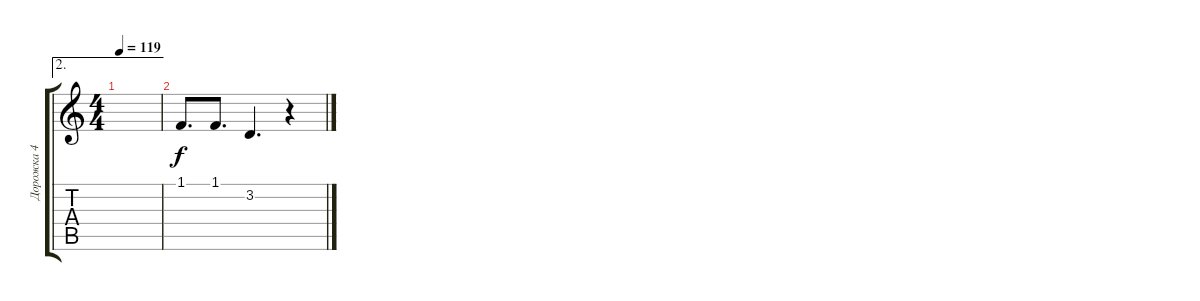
\track ("Дорожка 4" "Дорожка 4") {instrument orchestrahit}
\staff {score tabs}
\tuning (E4 B3 G3 D3 A2 E2) {hide}
\ae 2
\ts (4 4)
\tempo 119
\clef g2
\ks c
|
1.1.8{d} 1.1.8{d} 3.2.4{d} r.4
